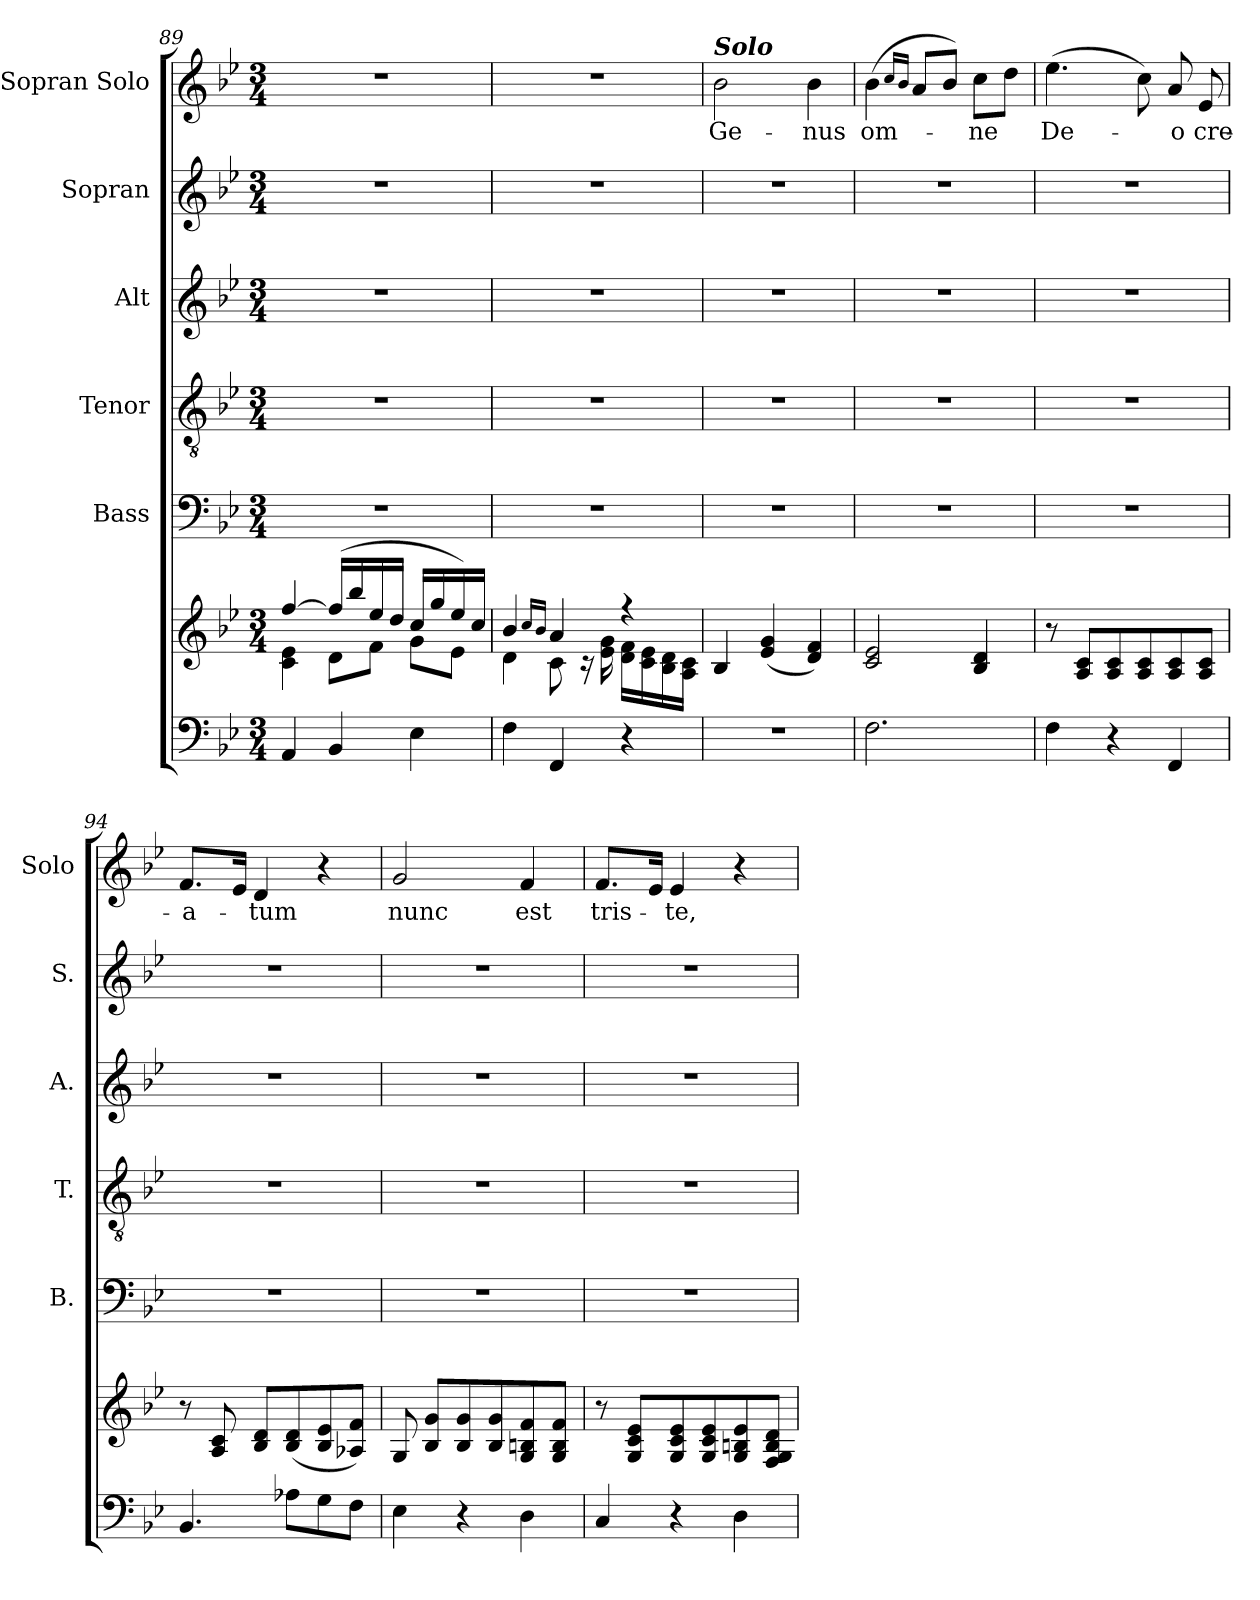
**kern	**kern	**kern	**kern	**kern	**kern	**kern	**text
*part6	*part6	*part5	*part4	*part3	*part2	*part1	*part1
*staff7	*staff6	*staff5	*staff4	*staff3	*staff2	*staff1	*staff1
*	*	*I"Bass	*I"Tenor	*I"Alt	*I"Sopran	*I"Sopran Solo	*
*	*	*I'B.	*I'T.	*I'A.	*I'S.	*I'Solo	*
*clefF4	*clefG2	*clefF4	*clefGv2	*clefG2	*clefG2	*clefG2	*
*k[b-e-]	*k[b-e-]	*k[b-e-]	*k[b-e-]	*k[b-e-]	*k[b-e-]	*k[b-e-]	*
*B-:	*B-:	*B-:	*B-:	*B-:	*B-:	*B-:	*
*M3/4	*M3/4	*M3/4	*M3/4	*M3/4	*M3/4	*M3/4	*
=89	=89	=89	=89	=89	=89	=89	=89
*	*^	*	*	*	*	*	*
4AA/	[>4ff/	4c\ 4e-\	2.r	2.r	2.r	2.r	2.r	.
4BB-/	(>16ff/LL]	8d\L	.	.	.	.	.	.
.	16bb-/	.	.	.	.	.	.	.
.	16ee-/	8f\J	.	.	.	.	.	.
.	16dd/JJ	.	.	.	.	.	.	.
4E-\	16cc/LL	8g\L	.	.	.	.	.	.
.	16gg/	.	.	.	.	.	.	.
.	16ee-/)	8e-\J	.	.	.	.	.	.
.	16cc/JJ	.	.	.	.	.	.	.
=90	=90	=90	=90	=90	=90	=90	=90	=90
4F\	4b-/	4d\	2.r	2.r	2.r	2.r	2.r	.
.	16qcc/LL	.	.	.	.	.	.	.
.	16qb-/JJ	.	.	.	.	.	.	.
4FF/	4a/	8c\	.	.	.	.	.	.
.	.	16rc	.	.	.	.	.	.
.	.	16e-\ 16g\	.	.	.	.	.	.
4r	4ree	16d\ 16f\LL	.	.	.	.	.	.
.	.	16c\ 16e-\	.	.	.	.	.	.
.	.	16B-\ 16d\	.	.	.	.	.	.
.	.	16A\ 16c\JJ	.	.	.	.	.	.
!!LO:PB:g=z
=91	=91	=91	=91	=91	=91	=91	=91	=91
!	!	!	!	!	!	!	!LO:TX:a:Bi:t=Solo	!
!	!	!	!	!	!	!	!	!LO:LY:b
*	*v	*v	*	*	*	*	*	*
2.r	4B-/	2.r	2.r	2.r	2.r	2b-\	Ge-
.	(<4e-/ 4g/	.	.	.	.	.	.
!	!	!	!	!	!	!	!LO:LY:b
.	4d/ 4f/)	.	.	.	.	4b-\	-nus
=92	=92	=92	=92	=92	=92	=92	=92
!	!	!	!	!	!	!	!LO:LY:b
2.F\	2c/ 2e-/	2.r	2.r	2.r	2.r	(>4b-\	om-
.	.	.	.	.	.	16qcc/LL	.
.	.	.	.	.	.	16qb-/JJ	.
.	.	.	.	.	.	8a/L	.
.	.	.	.	.	.	8b-/J)	.
!	!	!	!	!	!	!	!LO:LY:b
.	4B-/ 4d/	.	.	.	.	8cc\L	-ne
.	.	.	.	.	.	8dd\J	.
=93	=93	=93	=93	=93	=93	=93	=93
!	!	!	!	!	!	!	!LO:LY:b
4F\	8r	2.r	2.r	2.r	2.r	(>4.ee-\	De-
.	8A/ 8c/L	.	.	.	.	.	.
4r	8A/ 8c/	.	.	.	.	.	.
.	8A/ 8c/	.	.	.	.	8cc\)	.
!	!	!	!	!	!	!	!LO:LY:b
4FF/	8A/ 8c/	.	.	.	.	8a/	-o
!	!	!	!	!	!	!	!LO:LY:b
.	8A/ 8c/J	.	.	.	.	8e-/	cre-
=94	=94	=94	=94	=94	=94	=94	=94
!	!	!	!	!	!	!	!LO:LY:b
4.BB-/	8r	2.r	2.r	2.r	2.r	8.f/L	-a-
.	8A/ 8c/	.	.	.	.	.	.
.	.	.	.	.	.	16e-/Jk	.
!	!	!	!	!	!	!	!LO:LY:b
.	8B-/ 8d/L	.	.	.	.	4d/	-tum
8A-X\L	(<8B-/ 8d/	.	.	.	.	.	.
8G\	8B-/ 8e-/	.	.	.	.	4r	.
8F\J	8A-X/ 8f/J)	.	.	.	.	.	.
=95	=95	=95	=95	=95	=95	=95	=95
!	!	!	!	!	!	!	!LO:LY:b
4E-\	8G/	2.r	2.r	2.r	2.r	2g/	nunc
.	8B-/ 8g/L	.	.	.	.	.	.
4r	8B-/ 8g/	.	.	.	.	.	.
.	8B-/ 8g/	.	.	.	.	.	.
!	!	!	!	!	!	!	!LO:LY:b
4D\	8G/ 8Bn/ 8f/	.	.	.	.	4f/	est
.	8G/ 8B/ 8f/J	.	.	.	.	.	.
!!LO:LB:g=z
=96	=96	=96	=96	=96	=96	=96	=96
!	!	!	!	!	!	!	!LO:LY:b
4C/	8r	2.r	2.r	2.r	2.r	8.f/L	tris-
.	8G/ 8c/ 8e-/L	.	.	.	.	.	.
.	.	.	.	.	.	16e-/Jk	.
!	!	!	!	!	!	!	!LO:LY:b
4r	8G/ 8c/ 8e-/	.	.	.	.	4e-/	-te,
.	8G/ 8c/ 8e-/	.	.	.	.	.	.
4D\	8G/ 8Bn/ 8e-/	.	.	.	.	4r	.
.	8F/ 8G/ 8B/ 8d/J	.	.	.	.	.	.
=	=	=	=	=	=	=	=
*-	*-	*-	*-	*-	*-	*-	*-
